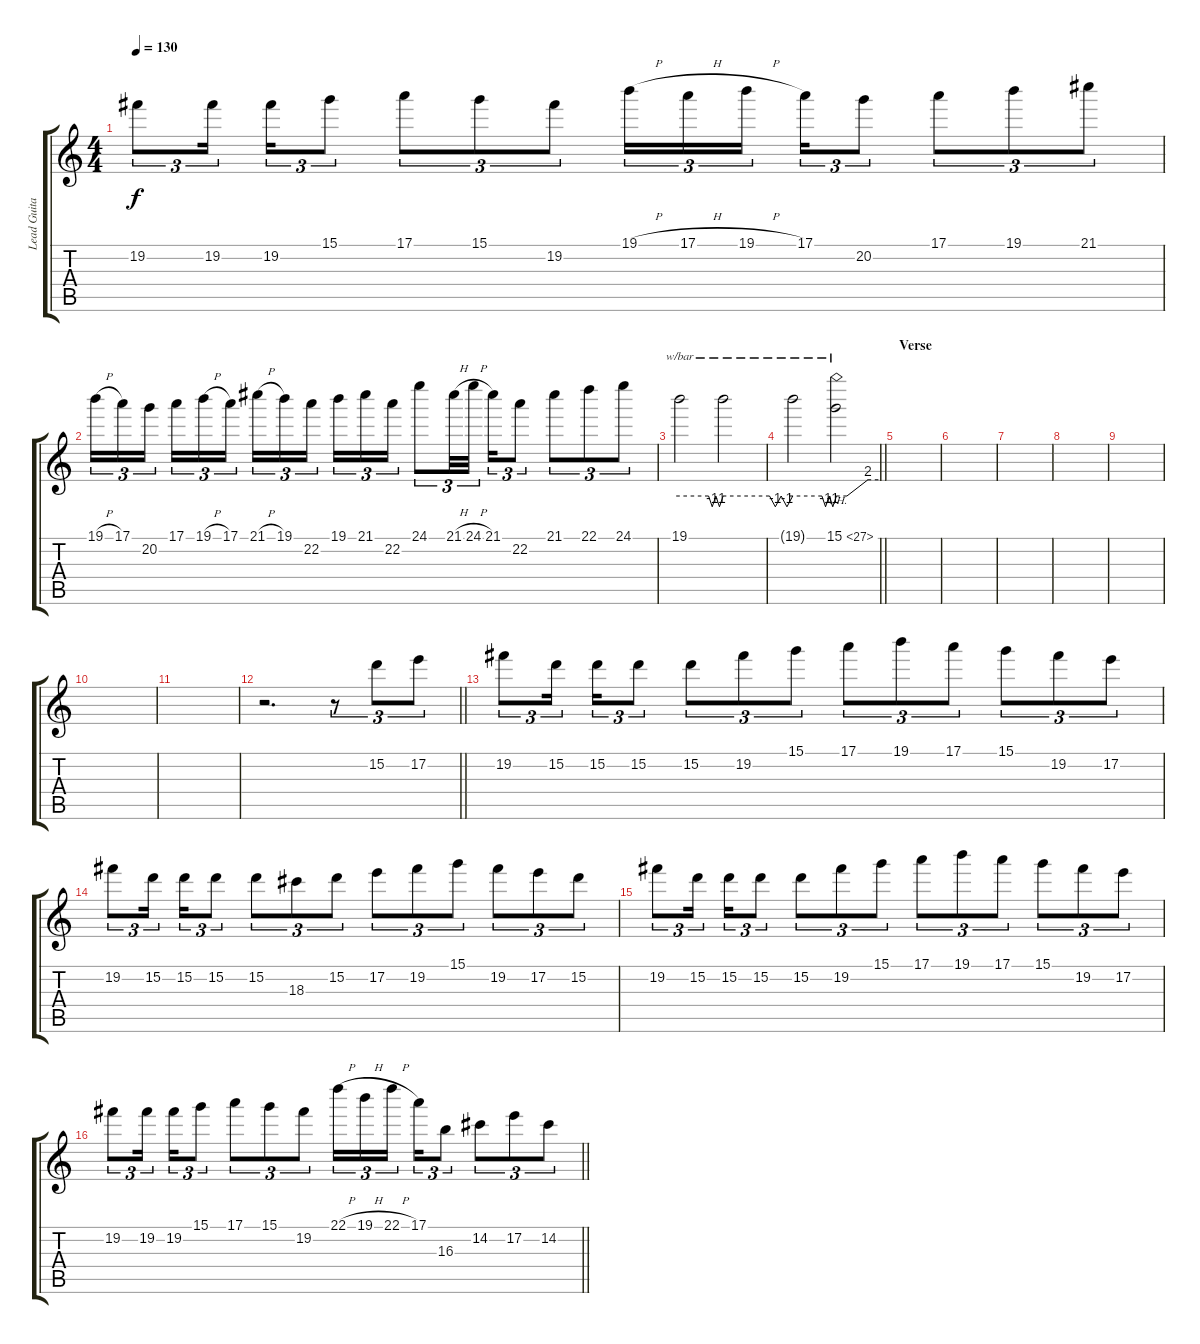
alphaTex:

\track ("Lead Guitar - Herman Li" "Lead Guita") {instrument overdrivenguitar}
\staff {score tabs}
\tuning (E4 B3 G3 D3 A2 E2) {hide}
\ts (4 4)
\tempo 130
\clef g2
\ks c
19.2.8{tu (3 2) dy f} 19.2.16{tu (3 2) beam splitsecondary} 19.2.16{tu (3 2)} 15.1.8{tu (3 2)} 17.1.8{tu (3 2)} 15.1.8{tu (3 2)} 19.2.8{tu (3 2)} 19.1{h}.16{tu (3 2)} 17.1{h}.16{tu (3 2)} 19.1{h}.16{tu (3 2) beam splitsecondary} 17.1.16{tu (3 2)} 20.2.8{tu (3 2)} 17.1.8{tu (3 2)} 19.1.8{tu (3 2)} 21.1.8{tu (3 2)} |
19.1{h}.16{tu (3 2)} 17.1.16{tu (3 2)} 20.2.16{tu (3 2) beam splitsecondary} 17.1.16{tu (3 2)} 19.1{h}.16{tu (3 2)} 17.1.16{tu (3 2)} 21.1{h}.16{tu (3 2)} 19.1.16{tu (3 2)} 22.2.16{tu (3 2) beam splitsecondary} 19.1.16{tu (3 2)} 21.1.16{tu (3 2)} 22.2.16{tu (3 2)} 24.1.8{tu (3 2)} 21.1{h}.32{tu (3 2)} 24.1{h}.32{tu (3 2) beam splitsecondary} 21.1.16{tu (3 2)} 22.2.8{tu (3 2)} 21.1.8{tu (3 2)} 22.1.8{tu (3 2)} 24.1.8{tu (3 2)} |
19.1.2{tbe (custom default 0 0 40 0 45 -4 50 0 55 -4 60 0)} 19.1{t}.2{tbe (custom default 0 0 40 0 45 -4 50 0 55 -4 60 0)} |
\barLineRight lightlight
19.1{t}.2{tbe (custom default 0 0 40 0 45 -4 50 0 55 -4 60 0)} 15.1{ah 12}.2{tbe (custom default 0 0 15 0 45 8 60 8)} |
\section ("" "Verse")
|
|
|
|
|
|
|
\barLineRight lightlight
r.2{d} r.8{tu (3 2)} 15.2.8{tu (3 2)} 17.2.8{tu (3 2)} |
\section ("" "")
19.2.8{tu (3 2)} 15.2.16{tu (3 2) beam splitsecondary} 15.2.16{tu (3 2)} 15.2.8{tu (3 2)} 15.2.8{tu (3 2)} 19.2.8{tu (3 2)} 15.1.8{tu (3 2)} 17.1.8{tu (3 2)} 19.1.8{tu (3 2)} 17.1.8{tu (3 2)} 15.1.8{tu (3 2)} 19.2.8{tu (3 2)} 17.2.8{tu (3 2)} |
19.2.8{tu (3 2)} 15.2.16{tu (3 2) beam splitsecondary} 15.2.16{tu (3 2)} 15.2.8{tu (3 2)} 15.2.8{tu (3 2)} 18.3.8{tu (3 2)} 15.2.8{tu (3 2)} 17.2.8{tu (3 2)} 19.2.8{tu (3 2)} 15.1.8{tu (3 2)} 19.2.8{tu (3 2)} 17.2.8{tu (3 2)} 15.2.8{tu (3 2)} |
19.2.8{tu (3 2)} 15.2.16{tu (3 2) beam splitsecondary} 15.2.16{tu (3 2)} 15.2.8{tu (3 2)} 15.2.8{tu (3 2)} 19.2.8{tu (3 2)} 15.1.8{tu (3 2)} 17.1.8{tu (3 2)} 19.1.8{tu (3 2)} 17.1.8{tu (3 2)} 15.1.8{tu (3 2)} 19.2.8{tu (3 2)} 17.2.8{tu (3 2)} |
\barLineRight lightlight
19.2.8{tu (3 2)} 19.2.16{tu (3 2) beam splitsecondary} 19.2.16{tu (3 2)} 15.1.8{tu (3 2)} 17.1.8{tu (3 2)} 15.1.8{tu (3 2)} 19.2.8{tu (3 2)} 22.1{h}.16{tu (3 2)} 19.1{h}.16{tu (3 2)} 22.1{h}.16{tu (3 2) beam splitsecondary} 17.1.16{tu (3 2)} 16.3.8{tu (3 2)} 14.2.8{tu (3 2)} 17.2.8{tu (3 2)} 14.2.8{tu (3 2)}
